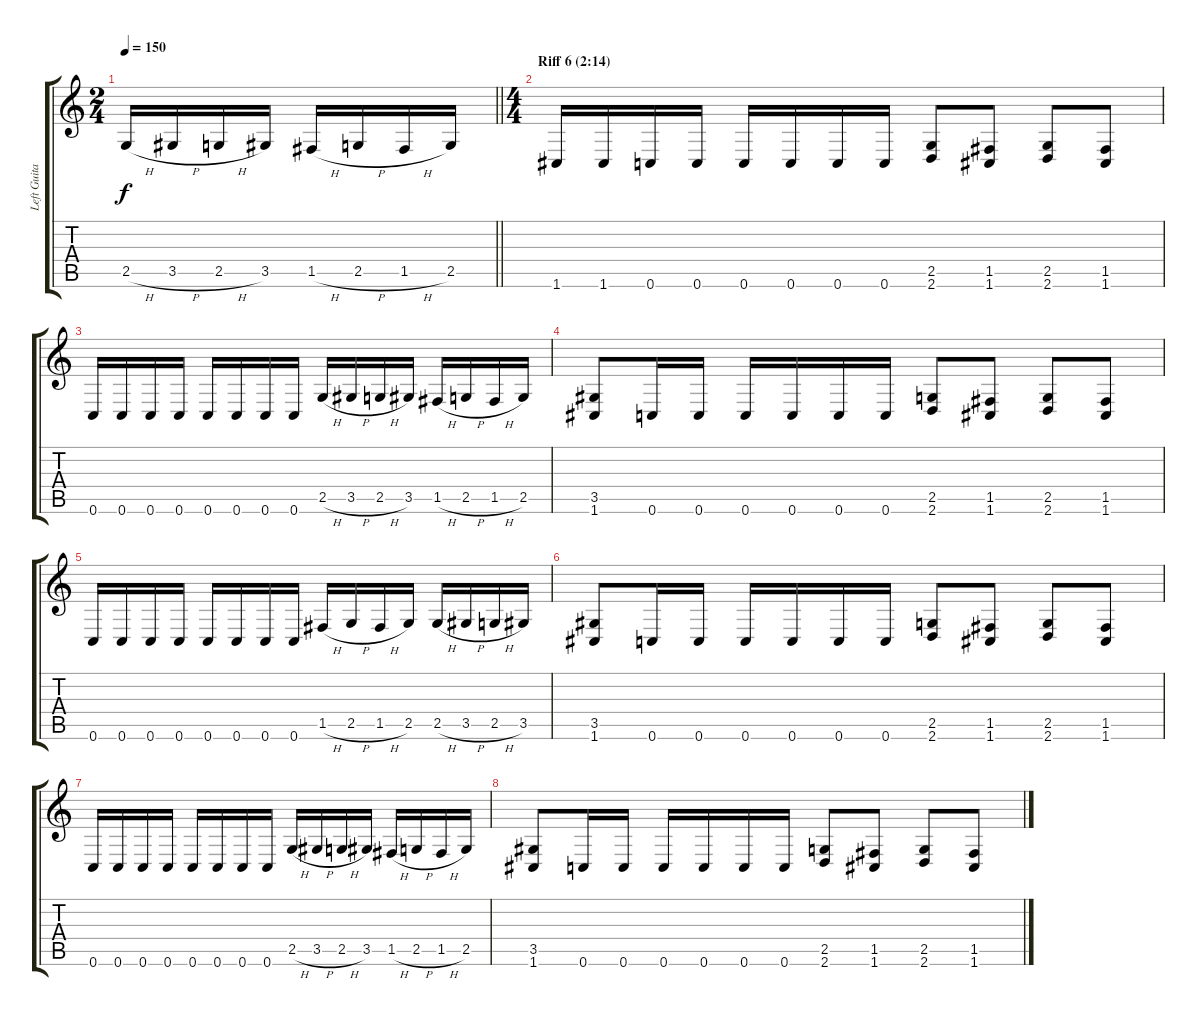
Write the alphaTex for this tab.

\track ("Left Guitar" "Left Guita") {instrument overdrivenguitar}
\staff {score tabs}
\tuning (C4 G3 Eb3 Bb2 F2 C2) {hide}
\ts (2 4)
\tempo 150
\clef g2
\barLineRight lightlight
\ks c
2.5{h}.16{dy f} 3.5{h}.16 2.5{h}.16 3.5.16 1.5{h}.16 2.5{h}.16 1.5{h}.16 2.5.16 |
\ts (4 4)
\section ("" "Riff 6 (2:14)")
1.6.16 1.6.16 0.6.16 0.6.16 0.6.16 0.6.16 0.6.16 0.6.16 (2.5 2.6).8 (1.5 1.6).8 (2.5 2.6).8 (1.5 1.6).8 |
0.6.16 0.6.16 0.6.16 0.6.16 0.6.16 0.6.16 0.6.16 0.6.16 2.5{h}.16 3.5{h}.16 2.5{h}.16 3.5.16 1.5{h}.16 2.5{h}.16 1.5{h}.16 2.5.16 |
(3.5 1.6).8 0.6.16 0.6.16 0.6.16 0.6.16 0.6.16 0.6.16 (2.5 2.6).8 (1.5 1.6).8 (2.5 2.6).8 (1.5 1.6).8 |
0.6.16 0.6.16 0.6.16 0.6.16 0.6.16 0.6.16 0.6.16 0.6.16 1.5{h}.16 2.5{h}.16 1.5{h}.16 2.5.16 2.5{h}.16 3.5{h}.16 2.5{h}.16 3.5.16 |
(3.5 1.6).8 0.6.16 0.6.16 0.6.16 0.6.16 0.6.16 0.6.16 (2.5 2.6).8 (1.5 1.6).8 (2.5 2.6).8 (1.5 1.6).8 |
0.6.16 0.6.16 0.6.16 0.6.16 0.6.16 0.6.16 0.6.16 0.6.16 2.5{h}.16 3.5{h}.16 2.5{h}.16 3.5.16 1.5{h}.16 2.5{h}.16 1.5{h}.16 2.5.16 |
(3.5 1.6).8 0.6.16 0.6.16 0.6.16 0.6.16 0.6.16 0.6.16 (2.5 2.6).8 (1.5 1.6).8 (2.5 2.6).8 (1.5 1.6).8
